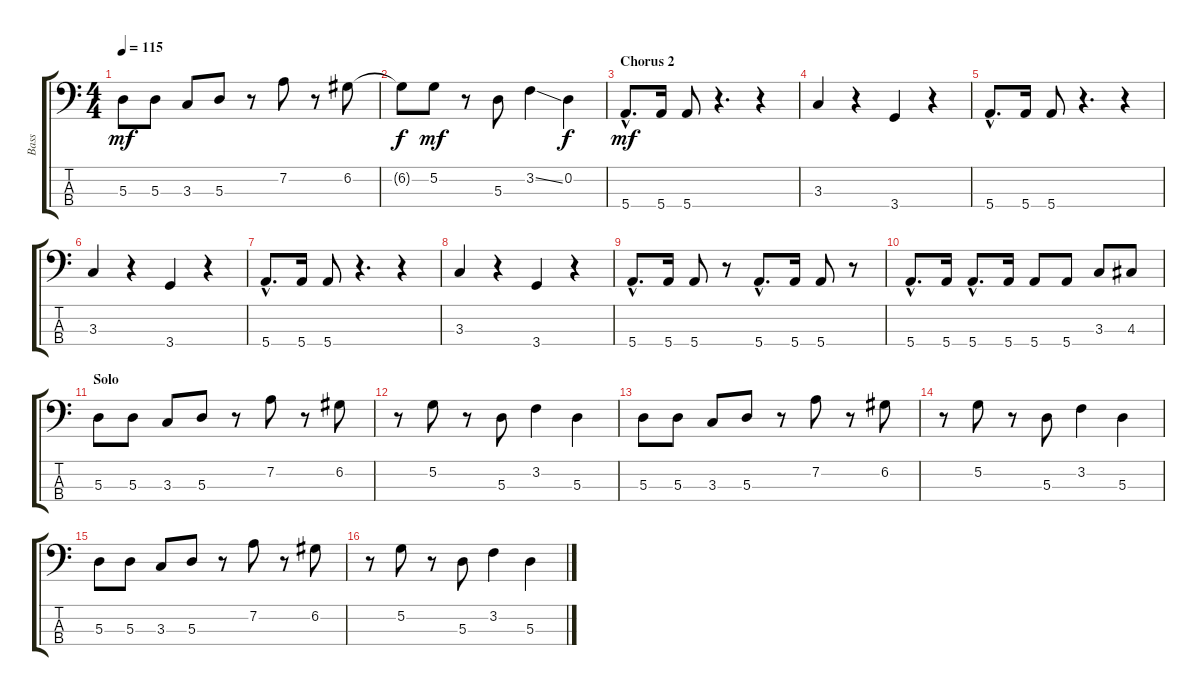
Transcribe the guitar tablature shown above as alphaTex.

\track ("Bass" "Bass") {instrument electricbassfinger}
\staff {score tabs}
\tuning (G2 D2 A1 E1) {hide}
\ts (4 4)
\tempo 115
\clef f4
\ks c
5.3.8{dy mf} 5.3.8 3.3.8 5.3.8 r.8 7.2.8 r.8 6.2.8 |
6.2{t}.8{dy f} 5.2.8{dy mf} r.8 5.3.8 3.2{ss}.4 0.2.4{dy f} |
\section ("" "Chorus 2")
5.4{hac}.8{d dy mf} 5.4.16 5.4.8 r.4{d} r.4 |
3.3.4 r.4 3.4.4 r.4 |
5.4{hac}.8{d} 5.4.16 5.4.8 r.4{d} r.4 |
3.3.4 r.4 3.4.4 r.4 |
5.4{hac}.8{d} 5.4.16 5.4.8 r.4{d} r.4 |
3.3.4 r.4 3.4.4 r.4 |
5.4{hac}.8{d} 5.4.16 5.4.8 r.8 5.4{hac}.8{d} 5.4.16 5.4.8 r.8 |
5.4{hac}.8{d} 5.4.16 5.4{hac}.8{d} 5.4.16 5.4.8 5.4.8 3.3.8 4.3.8 |
\section ("" "Solo")
5.3.8 5.3.8 3.3.8 5.3.8 r.8 7.2.8 r.8 6.2.8 |
r.8 5.2.8 r.8 5.3.8 3.2.4 5.3.4 |
5.3.8 5.3.8 3.3.8 5.3.8 r.8 7.2.8 r.8 6.2.8 |
r.8 5.2.8 r.8 5.3.8 3.2.4 5.3.4 |
5.3.8 5.3.8 3.3.8 5.3.8 r.8 7.2.8 r.8 6.2.8 |
r.8 5.2.8 r.8 5.3.8 3.2.4 5.3.4
